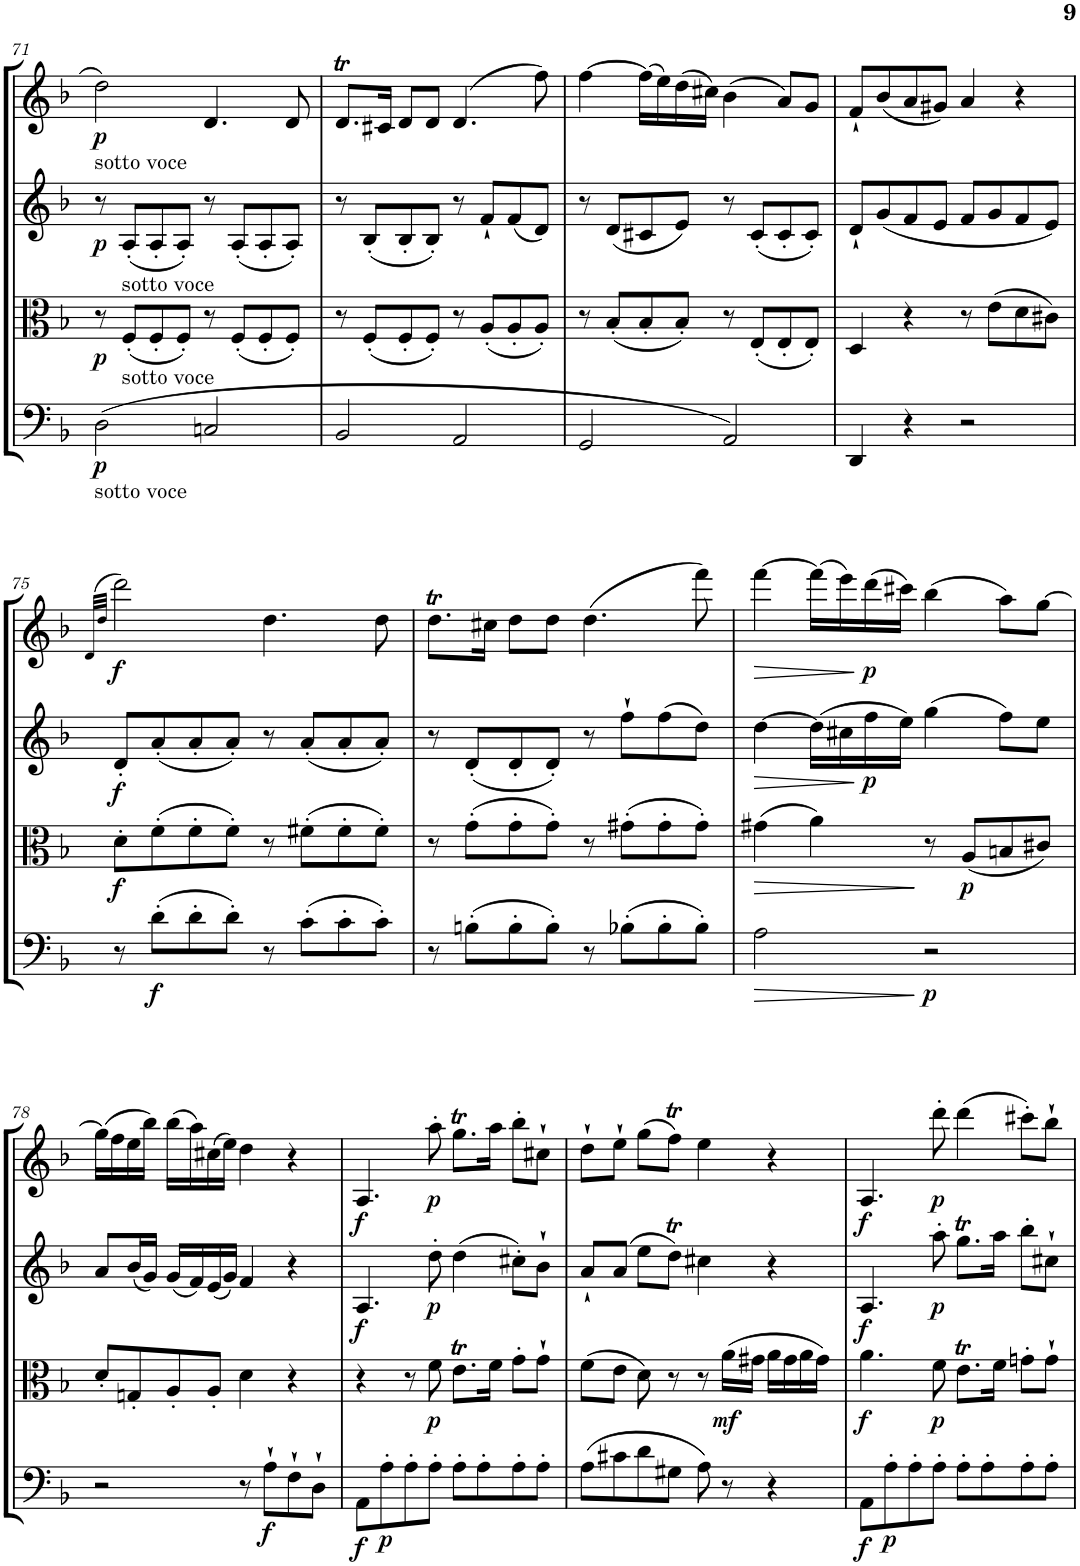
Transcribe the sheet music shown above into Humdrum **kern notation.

**kern	**dynam	**kern	**dynam	**kern	**dynam	**kern	**dynam
*part4	*part4	*part3	*part3	*part2	*part2	*part1	*part1
*staff4	*staff4	*staff3	*staff3	*staff2	*staff2	*staff1	*staff1
*I"Violoncello	*	*I"Viola	*	*I"Violin II	*	*I"Violin I	*
*I'Vc	*	*I'Vla	*	*I'Vln	*	*I'Vln	*
!!LO:PB:g=z
*clefF4	*	*clefC3	*	*clefG2	*	*clefG2	*
*k[b-]	*	*k[b-]	*	*k[b-]	*	*k[b-]	*
*M4/4	*	*M4/4	*	*M4/4	*	*M4/4	*
*met(c)	*	*met(c)	*	*met(c)	*	*met(c)	*
=71	=71	=71	=71	=71	=71	=71	=71
!	!	!	!	!	!	!LO:TX:b:t=sotto voce	!
!LO:TX:b:t=sotto voce	!	!	!	!	!	!	!
!	!LO:DY:b	!	!LO:DY:b	!	!LO:DY:b	!	!LO:DY:b
(>2D\	p	8r	p	8r	p	2dd\	p
!	!	!	!	!LO:TX:b:t=sotto voce	!	!	!
!	!	!LO:TX:b:t=sotto voce	!	!	!	!	!
.	.	(<8F'/L	.	(<8A'/L	.	.	.
.	.	8F'/	.	8A'/	.	.	.
.	.	8F'/J)	.	8A'/J)	.	.	.
2Cn/	.	8r	.	8r	.	4.d/	.
.	.	(<8F'/L	.	(<8A'/L	.	.	.
.	.	8F'/	.	8A'/	.	.	.
.	.	8F'/J)	.	8A'/J)	.	8d/	.
=72	=72	=72	=72	=72	=72	=72	=72
2BB-/	.	8r	.	8r	.	8.dT/L	.
.	.	(<8F'/L	.	(<8B-'/L	.	.	.
.	.	.	.	.	.	16c#X/Jk	.
.	.	8F'/	.	8B-'/	.	8d/L	.
.	.	8F'/J)	.	8B-'/J)	.	8d/J	.
2AA/	.	8r	.	8r	.	(>4.d/	.
.	.	(<8A'/L	.	8f`/L	.	.	.
.	.	8A'/	.	(<8f/	.	.	.
.	.	8A'/J)	.	8d/J)	.	8ff\)	.
=73	=73	=73	=73	=73	=73	=73	=73
2GG/	.	8r	.	8r	.	[4ff\	.
.	.	(<8B-'/L	.	(<8d/L	.	.	.
.	.	8B-'/	.	8c#X/	.	(>16ff\LL]	.
.	.	.	.	.	.	16ee\)	.
.	.	8B-'/J)	.	8e/J)	.	(>16dd\	.
.	.	.	.	.	.	16cc#X\JJ)	.
2AA/)	.	8r	.	8r	.	(>4b-\	.
.	.	(<8E'/L	.	(<8c#'/L	.	.	.
.	.	8E'/	.	8c#'/	.	8a/L)	.
.	.	8E'/J)	.	8c#'/J)	.	8g/J	.
=74	=74	=74	=74	=74	=74	=74	=74
4DD/	.	4D/	.	8d`/L	.	8f`/L	.
.	.	.	.	(<8g/	.	(<8b-/	.
4r	.	4r	.	8f/	.	8a/	.
.	.	.	.	8e/J	.	8g#X/J)	.
2r	.	8r	.	8f/L	.	4a/	.
.	.	(>8e\L	.	8g/	.	.	.
.	.	8d\	.	8f/	.	4r	.
.	.	8c#X\J)	.	8e/J)	.	.	.
!!LO:LB:g=z
=75	=75	=75	=75	=75	=75	=75	=75
.	.	.	.	.	.	(>32qd/LLL	.
.	.	.	.	.	.	32qdd/JJJ	.
!	!	!	!LO:DY:b	!	!LO:DY:b	!	!LO:DY:b
8r	.	8d'\L	f	8d'/L	f	2ddd\)	f
!	!LO:DY:b	!	!	!	!	!	!
(>8d'\L	f	(>8f'\	.	(<8a'/	.	.	.
8d'\	.	8f'\	.	8a'/	.	.	.
8d'\J)	.	8f'\J)	.	8a'/J)	.	.	.
8r	.	8r	.	8r	.	4.dd\	.
(>8c'\L	.	(>8f#X'\L	.	(<8a'/L	.	.	.
8c'\	.	8f#'\	.	8a'/	.	.	.
8c'\J)	.	8f#'\J)	.	8a'/J)	.	8dd\	.
=76	=76	=76	=76	=76	=76	=76	=76
8r	.	8r	.	8r	.	8.ddT\L	.
(>8Bn'\L	.	(>8g'\L	.	(<8d'/L	.	.	.
.	.	.	.	.	.	16cc#X\Jk	.
8B'\	.	8g'\	.	8d'/	.	8dd\L	.
8B'\J)	.	8g'\J)	.	8d'/J)	.	8dd\J	.
8r	.	8r	.	8r	.	(>4.dd\	.
(>8B-X'\L	.	(>8g#X'\L	.	8ff`\L	.	.	.
8B-'\	.	8g#'\	.	(>8ff\	.	.	.
8B-'\J)	.	8g#'\J)	.	8dd\J)	.	8fff\)	.
=77	=77	=77	=77	=77	=77	=77	=77
!	!LO:HP:b	!	!LO:HP:b	!	!LO:HP:b	!	!LO:HP:b
2A\	>	(>4g#X\	>	[4dd\	>	[4fff\	>
.	.	4a\)	.	(>16dd\LL]	.	(>16fff\LL]	.
.	.	.	.	16cc#X\	.	16eee\)	.
!	!	!	!	!	!LO:DY:n=1:b	!	!LO:DY:n=1:b
.	.	.	.	16ff\	] p	(>16ddd\	] p
.	.	.	.	16ee\JJ)	.	16ccc#X\JJ)	.
!	!LO:DY:n=1:b	!	!	!	!	!	!
2r	] p	8r	]	(>4gg\	.	(>4bb-\	.
!	!	!	!LO:DY:b	!	!	!	!
.	.	(<8A/L	p	.	.	.	.
.	.	8Bn/	.	8ff\L)	.	8aa\L)	.
.	.	8c#X/J)	.	8ee\J	.	[8gg\J	.
!!LO:LB:g=z
=78	=78	=78	=78	=78	=78	=78	=78
2r	.	8d'/L	.	8a/L	.	(>16gg\LL]	.
.	.	.	.	.	.	16ff\	.
.	.	8Gn'/	.	(<16b-/L	.	16ee\	.
.	.	.	.	16g/JJ)	.	16bb-\JJ)	.
.	.	8A'/	.	(<16g/LL	.	(>16bb-\LL	.
.	.	.	.	16f/)	.	16aa\)	.
.	.	8A'/J	.	(<16e/	.	(>16cc#X\	.
.	.	.	.	16g/JJ)	.	16ee\JJ)	.
8r	.	4d\	.	4f/	.	4dd\	.
!	!LO:DY:b	!	!	!	!	!	!
8A`\L	f	.	.	.	.	.	.
8F`\	.	4r	.	4r	.	4r	.
8D`\J	.	.	.	.	.	.	.
=79	=79	=79	=79	=79	=79	=79	=79
!	!LO:DY:b	!	!	!	!LO:DY:b	!	!LO:DY:b
8AA\L	f	4r	.	4.A/	f	4.A/	f
!	!LO:DY:b	!	!	!	!	!	!
8A'\	p	.	.	.	.	.	.
8A'\	.	8r	.	.	.	.	.
!	!	!	!LO:DY:b	!	!LO:DY:b	!	!LO:DY:b
8A'\J	.	8f\	p	8dd'\	p	8aa'\	p
8A'\L	.	8.et\L	.	(>4dd\	.	8.ggT\L	.
8A'\	.	.	.	.	.	.	.
.	.	16f\Jk	.	.	.	16aa\Jk	.
8A'\	.	8g'\L	.	8cc#X'\L)	.	8bb-'\L	.
8A'\J	.	8g`\J	.	8b-`\J	.	8cc#X`\J	.
=80	=80	=80	=80	=80	=80	=80	=80
(>8A\L	.	(>8f\L	.	8a`/L	.	8dd`\L	.
8c#X\	.	8e\J	.	(>8a/J	.	8ee`\J	.
8d\	.	8d\)	.	8ee\L	.	(>8gg\L	.
8G#X\J	.	8r	.	8ddT\J)	.	8ffT\J)	.
8A\)	.	8r	.	4cc#X\	.	4ee\	.
!	!	!	!LO:DY:b	!	!	!	!
8r	.	(>16a\LL	mf	.	.	.	.
.	.	16g#X\JJ	.	.	.	.	.
4r	.	16a\LL	.	4r	.	4r	.
.	.	16g#\	.	.	.	.	.
.	.	16a\	.	.	.	.	.
.	.	16g#\JJ)	.	.	.	.	.
=81	=81	=81	=81	=81	=81	=81	=81
!	!LO:DY:b	!	!LO:DY:b	!	!LO:DY:b	!	!LO:DY:b
8AA\L	f	4.a\	f	4.A/	f	4.A/	f
!	!LO:DY:b	!	!	!	!	!	!
8A'\	p	.	.	.	.	.	.
8A'\	.	.	.	.	.	.	.
!	!	!	!LO:DY:b	!	!LO:DY:b	!	!LO:DY:b
8A'\J	.	8f\	p	8aa'\	p	8ddd'\	p
8A'\L	.	8.et\L	.	8.ggT\L	.	(>4ddd\	.
8A'\	.	.	.	.	.	.	.
.	.	16f\Jk	.	16aa\Jk	.	.	.
8A'\	.	8gn'\L	.	8bb-'\L	.	8ccc#X'\L)	.
8A'\J	.	8g`\J	.	8cc#X`\J	.	8bb-`\J	.
=	=	=	=	=	=	=	=
*-	*-	*-	*-	*-	*-	*-	*-
